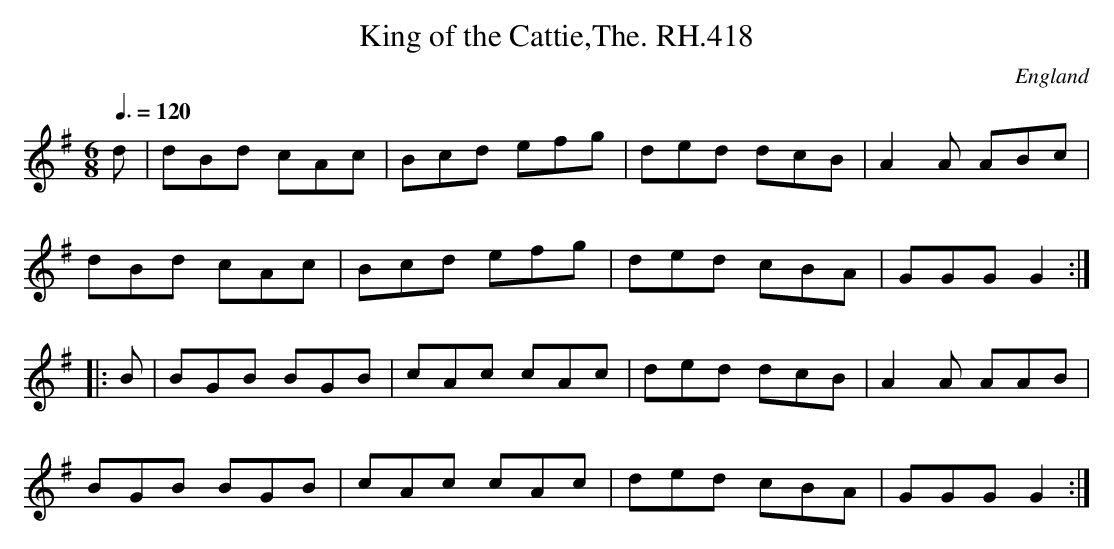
X:1
T:King of the Cattie,The. RH.418
L:1/8
M:6/8
O:England
Q:3/8=120
K:G
d|dBd cAc|Bcd efg|ded dcB|A2A ABc|!
dBd cAc|Bcd efg|ded cBA|GGG G2:|!
|:B|BGB BGB|cAc cAc|ded dcB|A2A AAB|!
BGB BGB|cAc cAc|ded cBA|GGG G2:|
